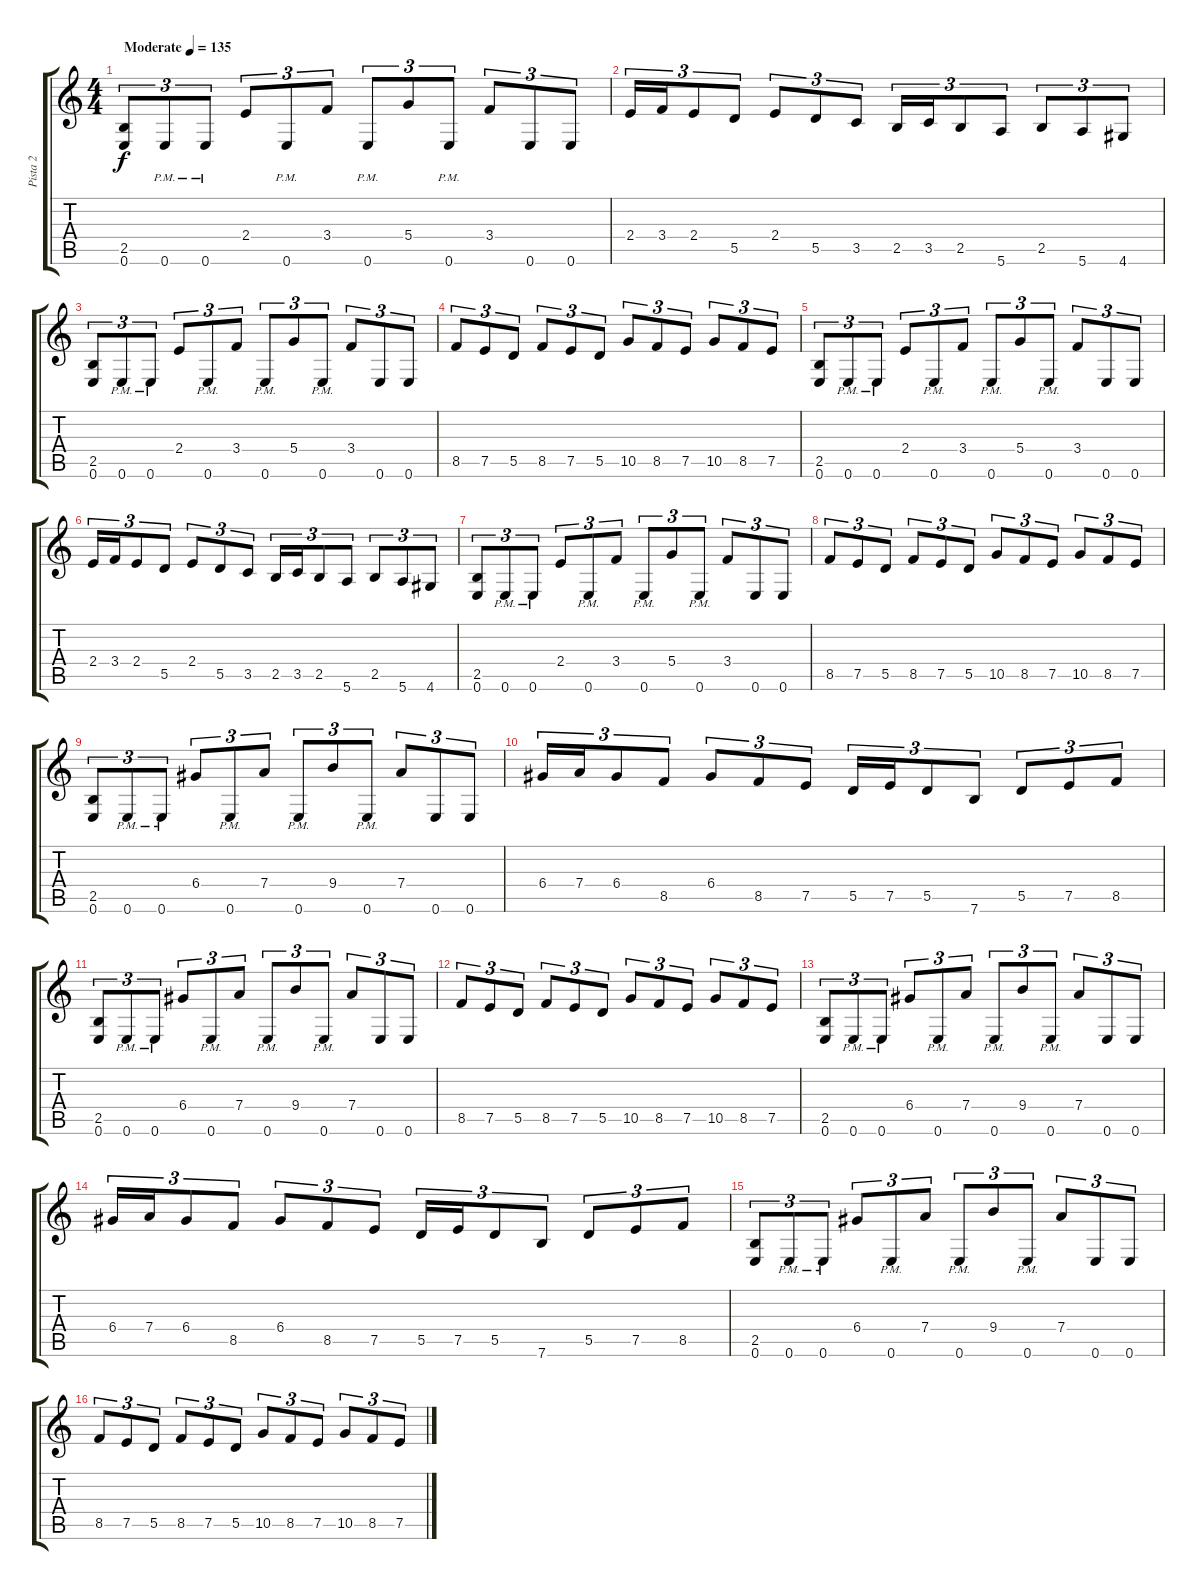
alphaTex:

\track ("Pista 2" "Pista 2") {instrument distortionguitar}
\staff {score tabs}
\tuning (E4 B3 G3 D3 A2 E2) {hide}
\ts (4 4)
\tempo (135 "Moderate")
\clef g2
\ks c
(2.5 0.6).8{tu (3 2) dy f instrument distortionguitar} 0.6{pm}.8{tu (3 2)} 0.6{pm}.8{tu (3 2)} 2.4.8{tu (3 2)} 0.6{pm}.8{tu (3 2)} 3.4.8{tu (3 2)} 0.6{pm}.8{tu (3 2)} 5.4.8{tu (3 2)} 0.6{pm}.8{tu (3 2)} 3.4.8{tu (3 2)} 0.6.8{tu (3 2)} 0.6.8{tu (3 2)} |
2.4.16{tu (3 2)} 3.4.16{tu (3 2)} 2.4.8{tu (3 2)} 5.5.8{tu (3 2)} 2.4.8{tu (3 2)} 5.5.8{tu (3 2)} 3.5.8{tu (3 2)} 2.5.16{tu (3 2)} 3.5.16{tu (3 2)} 2.5.8{tu (3 2)} 5.6.8{tu (3 2)} 2.5.8{tu (3 2)} 5.6.8{tu (3 2)} 4.6.8{tu (3 2)} |
(2.5 0.6).8{tu (3 2)} 0.6{pm}.8{tu (3 2)} 0.6{pm}.8{tu (3 2)} 2.4.8{tu (3 2)} 0.6{pm}.8{tu (3 2)} 3.4.8{tu (3 2)} 0.6{pm}.8{tu (3 2)} 5.4.8{tu (3 2)} 0.6{pm}.8{tu (3 2)} 3.4.8{tu (3 2)} 0.6.8{tu (3 2)} 0.6.8{tu (3 2)} |
8.5.8{tu (3 2)} 7.5.8{tu (3 2)} 5.5.8{tu (3 2)} 8.5.8{tu (3 2)} 7.5.8{tu (3 2)} 5.5.8{tu (3 2)} 10.5.8{tu (3 2)} 8.5.8{tu (3 2)} 7.5.8{tu (3 2)} 10.5.8{tu (3 2)} 8.5.8{tu (3 2)} 7.5.8{tu (3 2)} |
(2.5 0.6).8{tu (3 2)} 0.6{pm}.8{tu (3 2)} 0.6{pm}.8{tu (3 2)} 2.4.8{tu (3 2)} 0.6{pm}.8{tu (3 2)} 3.4.8{tu (3 2)} 0.6{pm}.8{tu (3 2)} 5.4.8{tu (3 2)} 0.6{pm}.8{tu (3 2)} 3.4.8{tu (3 2)} 0.6.8{tu (3 2)} 0.6.8{tu (3 2)} |
2.4.16{tu (3 2)} 3.4.16{tu (3 2)} 2.4.8{tu (3 2)} 5.5.8{tu (3 2)} 2.4.8{tu (3 2)} 5.5.8{tu (3 2)} 3.5.8{tu (3 2)} 2.5.16{tu (3 2)} 3.5.16{tu (3 2)} 2.5.8{tu (3 2)} 5.6.8{tu (3 2)} 2.5.8{tu (3 2)} 5.6.8{tu (3 2)} 4.6.8{tu (3 2)} |
(2.5 0.6).8{tu (3 2)} 0.6{pm}.8{tu (3 2)} 0.6{pm}.8{tu (3 2)} 2.4.8{tu (3 2)} 0.6{pm}.8{tu (3 2)} 3.4.8{tu (3 2)} 0.6{pm}.8{tu (3 2)} 5.4.8{tu (3 2)} 0.6{pm}.8{tu (3 2)} 3.4.8{tu (3 2)} 0.6.8{tu (3 2)} 0.6.8{tu (3 2)} |
8.5.8{tu (3 2)} 7.5.8{tu (3 2)} 5.5.8{tu (3 2)} 8.5.8{tu (3 2)} 7.5.8{tu (3 2)} 5.5.8{tu (3 2)} 10.5.8{tu (3 2)} 8.5.8{tu (3 2)} 7.5.8{tu (3 2)} 10.5.8{tu (3 2)} 8.5.8{tu (3 2)} 7.5.8{tu (3 2)} |
(2.5 0.6).8{tu (3 2)} 0.6{pm}.8{tu (3 2)} 0.6{pm}.8{tu (3 2)} 6.4.8{tu (3 2)} 0.6{pm}.8{tu (3 2)} 7.4.8{tu (3 2)} 0.6{pm}.8{tu (3 2)} 9.4.8{tu (3 2)} 0.6{pm}.8{tu (3 2)} 7.4.8{tu (3 2)} 0.6.8{tu (3 2)} 0.6.8{tu (3 2)} |
6.4.16{tu (3 2)} 7.4.16{tu (3 2)} 6.4.8{tu (3 2)} 8.5.8{tu (3 2)} 6.4.8{tu (3 2)} 8.5.8{tu (3 2)} 7.5.8{tu (3 2)} 5.5.16{tu (3 2)} 7.5.16{tu (3 2)} 5.5.8{tu (3 2)} 7.6.8{tu (3 2)} 5.5.8{tu (3 2)} 7.5.8{tu (3 2)} 8.5.8{tu (3 2)} |
(2.5 0.6).8{tu (3 2)} 0.6{pm}.8{tu (3 2)} 0.6{pm}.8{tu (3 2)} 6.4.8{tu (3 2)} 0.6{pm}.8{tu (3 2)} 7.4.8{tu (3 2)} 0.6{pm}.8{tu (3 2)} 9.4.8{tu (3 2)} 0.6{pm}.8{tu (3 2)} 7.4.8{tu (3 2)} 0.6.8{tu (3 2)} 0.6.8{tu (3 2)} |
8.5.8{tu (3 2)} 7.5.8{tu (3 2)} 5.5.8{tu (3 2)} 8.5.8{tu (3 2)} 7.5.8{tu (3 2)} 5.5.8{tu (3 2)} 10.5.8{tu (3 2)} 8.5.8{tu (3 2)} 7.5.8{tu (3 2)} 10.5.8{tu (3 2)} 8.5.8{tu (3 2)} 7.5.8{tu (3 2)} |
(2.5 0.6).8{tu (3 2)} 0.6{pm}.8{tu (3 2)} 0.6{pm}.8{tu (3 2)} 6.4.8{tu (3 2)} 0.6{pm}.8{tu (3 2)} 7.4.8{tu (3 2)} 0.6{pm}.8{tu (3 2)} 9.4.8{tu (3 2)} 0.6{pm}.8{tu (3 2)} 7.4.8{tu (3 2)} 0.6.8{tu (3 2)} 0.6.8{tu (3 2)} |
6.4.16{tu (3 2)} 7.4.16{tu (3 2)} 6.4.8{tu (3 2)} 8.5.8{tu (3 2)} 6.4.8{tu (3 2)} 8.5.8{tu (3 2)} 7.5.8{tu (3 2)} 5.5.16{tu (3 2)} 7.5.16{tu (3 2)} 5.5.8{tu (3 2)} 7.6.8{tu (3 2)} 5.5.8{tu (3 2)} 7.5.8{tu (3 2)} 8.5.8{tu (3 2)} |
(2.5 0.6).8{tu (3 2)} 0.6{pm}.8{tu (3 2)} 0.6{pm}.8{tu (3 2)} 6.4.8{tu (3 2)} 0.6{pm}.8{tu (3 2)} 7.4.8{tu (3 2)} 0.6{pm}.8{tu (3 2)} 9.4.8{tu (3 2)} 0.6{pm}.8{tu (3 2)} 7.4.8{tu (3 2)} 0.6.8{tu (3 2)} 0.6.8{tu (3 2)} |
8.5.8{tu (3 2)} 7.5.8{tu (3 2)} 5.5.8{tu (3 2)} 8.5.8{tu (3 2)} 7.5.8{tu (3 2)} 5.5.8{tu (3 2)} 10.5.8{tu (3 2)} 8.5.8{tu (3 2)} 7.5.8{tu (3 2)} 10.5.8{tu (3 2)} 8.5.8{tu (3 2)} 7.5.8{tu (3 2)}
